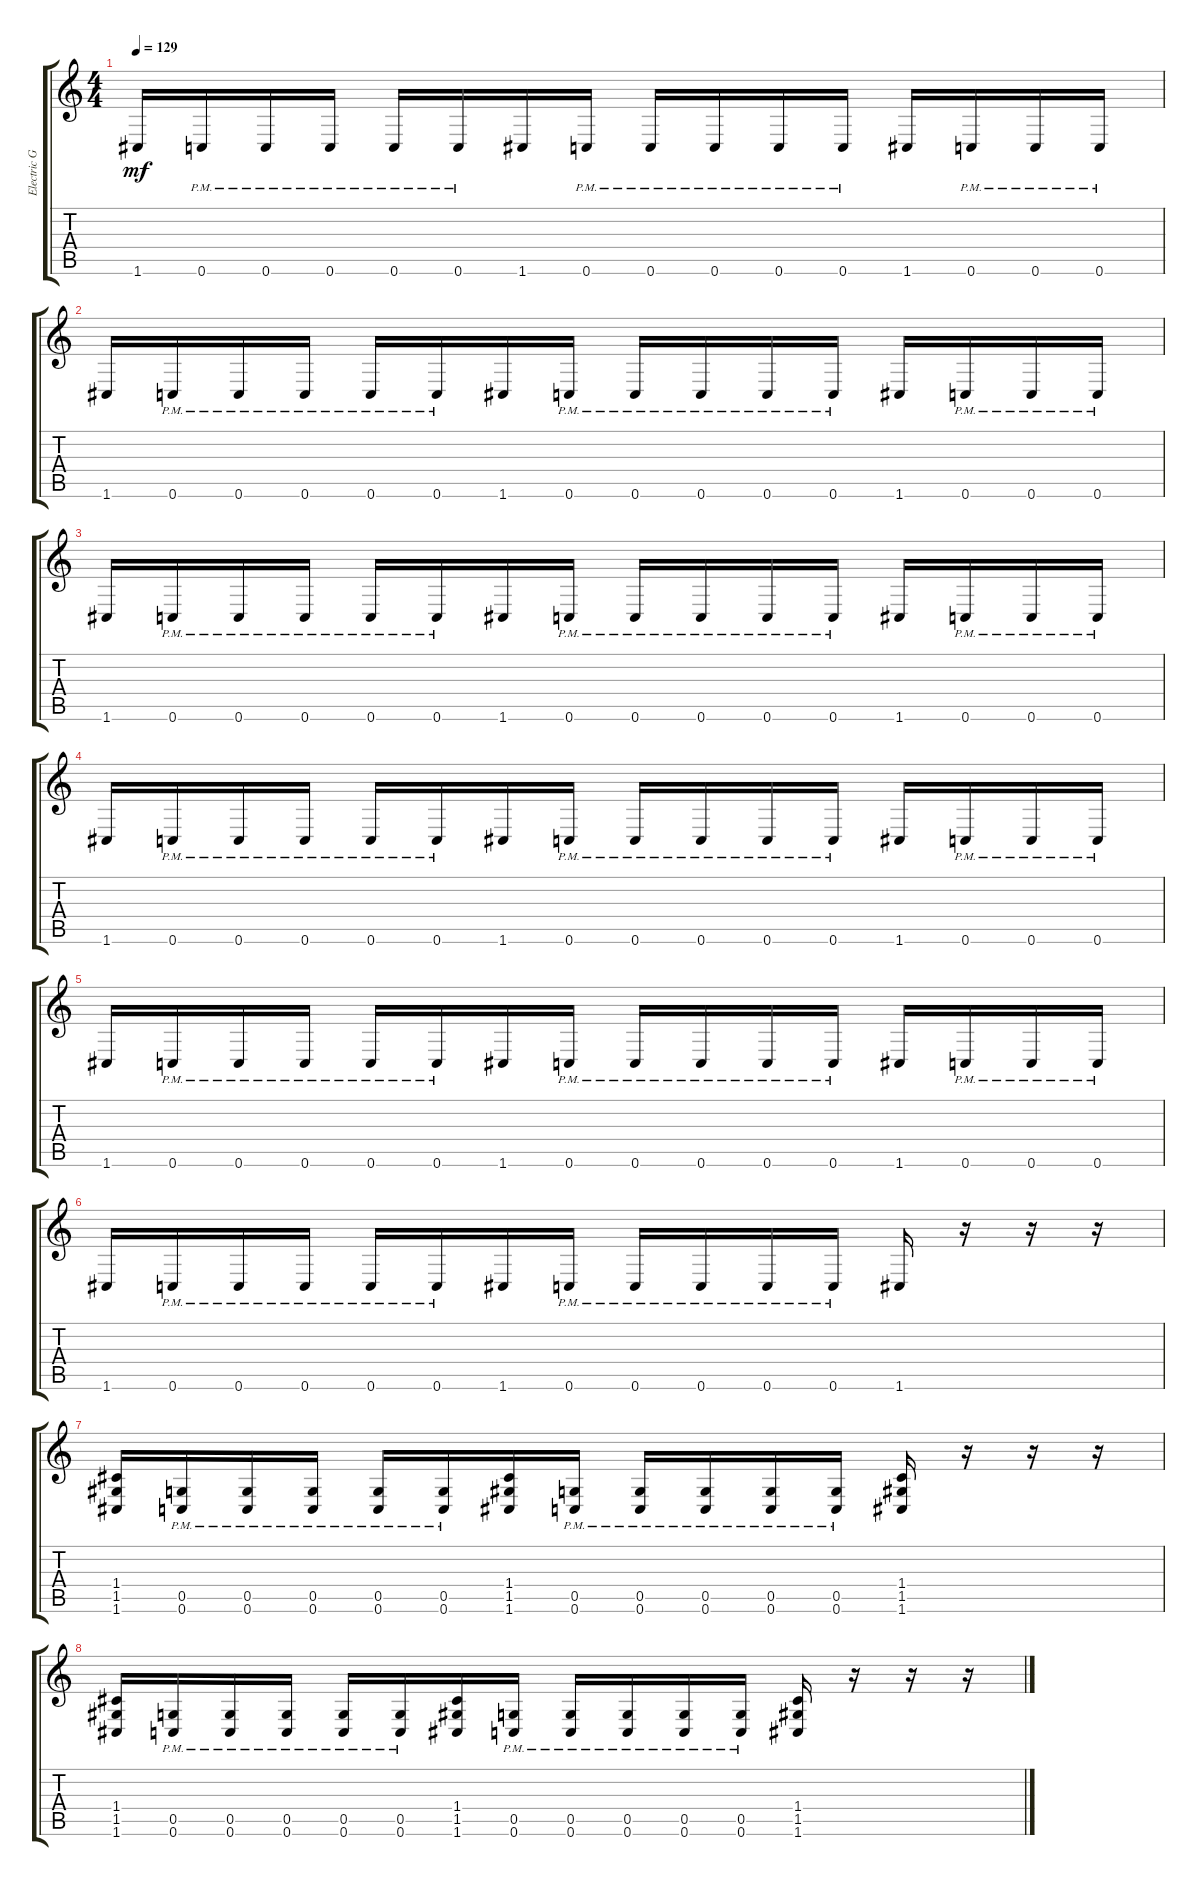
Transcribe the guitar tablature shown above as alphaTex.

\track ("Electric Guitar" "Electric G") {instrument distortionguitar}
\staff {score tabs}
\tuning (D4 A3 F3 C3 G2 C2) {hide}
\ts (4 4)
\tempo 129
\clef g2
\ks c
1.6.16{dy mf} 0.6{pm}.16 0.6{pm}.16 0.6{pm}.16 0.6{pm}.16 0.6{pm}.16 1.6.16 0.6{pm}.16 0.6{pm}.16 0.6{pm}.16 0.6{pm}.16 0.6{pm}.16 1.6.16 0.6{pm}.16 0.6{pm}.16 0.6{pm}.16 |
1.6.16 0.6{pm}.16 0.6{pm}.16 0.6{pm}.16 0.6{pm}.16 0.6{pm}.16 1.6.16 0.6{pm}.16 0.6{pm}.16 0.6{pm}.16 0.6{pm}.16 0.6{pm}.16 1.6.16 0.6{pm}.16 0.6{pm}.16 0.6{pm}.16 |
1.6.16 0.6{pm}.16 0.6{pm}.16 0.6{pm}.16 0.6{pm}.16 0.6{pm}.16 1.6.16 0.6{pm}.16 0.6{pm}.16 0.6{pm}.16 0.6{pm}.16 0.6{pm}.16 1.6.16 0.6{pm}.16 0.6{pm}.16 0.6{pm}.16 |
1.6.16 0.6{pm}.16 0.6{pm}.16 0.6{pm}.16 0.6{pm}.16 0.6{pm}.16 1.6.16 0.6{pm}.16 0.6{pm}.16 0.6{pm}.16 0.6{pm}.16 0.6{pm}.16 1.6.16 0.6{pm}.16 0.6{pm}.16 0.6{pm}.16 |
1.6.16 0.6{pm}.16 0.6{pm}.16 0.6{pm}.16 0.6{pm}.16 0.6{pm}.16 1.6.16 0.6{pm}.16 0.6{pm}.16 0.6{pm}.16 0.6{pm}.16 0.6{pm}.16 1.6.16 0.6{pm}.16 0.6{pm}.16 0.6{pm}.16 |
1.6.16 0.6{pm}.16 0.6{pm}.16 0.6{pm}.16 0.6{pm}.16 0.6{pm}.16 1.6.16 0.6{pm}.16 0.6{pm}.16 0.6{pm}.16 0.6{pm}.16 0.6{pm}.16 1.6.16 r.16 r.16 r.16 |
(1.4 1.5 1.6).16 (0.5{pm} 0.6{pm}).16 (0.5{pm} 0.6{pm}).16 (0.5{pm} 0.6{pm}).16 (0.5{pm} 0.6{pm}).16 (0.5{pm} 0.6{pm}).16 (1.4 1.5 1.6).16 (0.5{pm} 0.6{pm}).16 (0.5{pm} 0.6{pm}).16 (0.5{pm} 0.6{pm}).16 (0.5{pm} 0.6{pm}).16 (0.5{pm} 0.6{pm}).16 (1.4 1.5 1.6).16 r.16 r.16 r.16 |
(1.4 1.5 1.6).16 (0.5{pm} 0.6{pm}).16 (0.5{pm} 0.6{pm}).16 (0.5{pm} 0.6{pm}).16 (0.5{pm} 0.6{pm}).16 (0.5{pm} 0.6{pm}).16 (1.4 1.5 1.6).16 (0.5{pm} 0.6{pm}).16 (0.5{pm} 0.6{pm}).16 (0.5{pm} 0.6{pm}).16 (0.5{pm} 0.6{pm}).16 (0.5{pm} 0.6{pm}).16 (1.4 1.5 1.6).16 r.16 r.16 r.16
